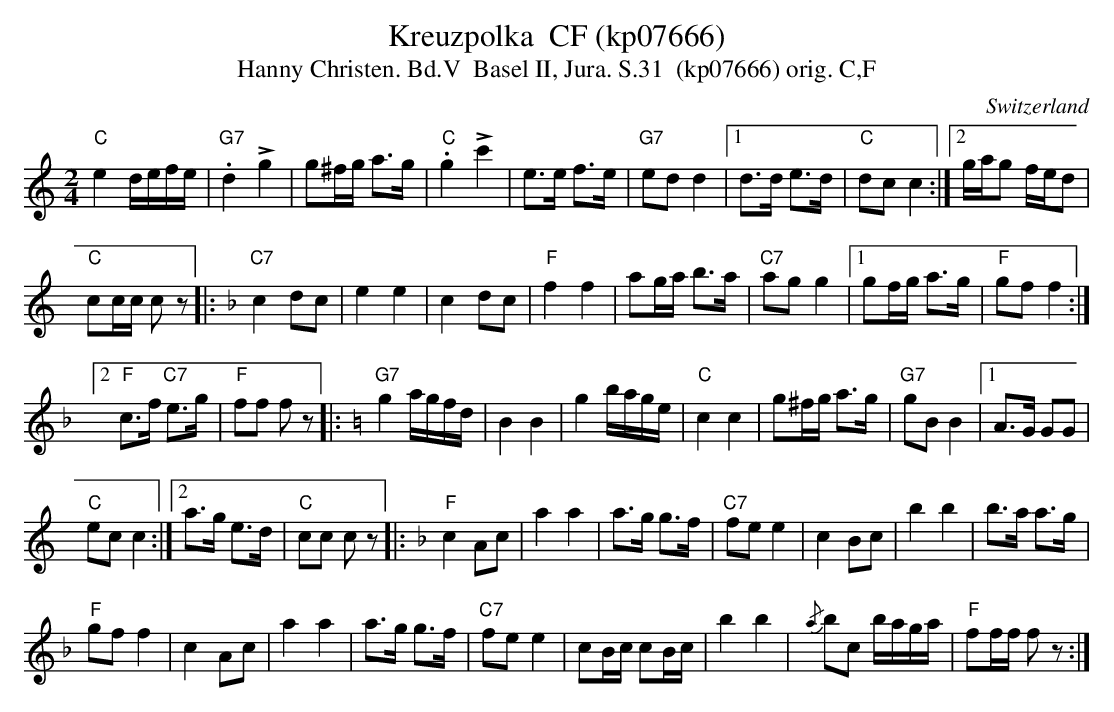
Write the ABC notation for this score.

X:1
T:Kreuzpolka  CF (kp07666)
T:Hanny Christen. Bd.V  Basel II, Jura. S.31  (kp07666) orig. C,F
M:2/4
L:1/8
O:Switzerland
K:C major
"C"e2 d/e/f/e/ | "G7".d2!>!g2 | g^f/g/ a>g | "C".g2!>!c'2 | e>e f>e | "G7"edd2 |1 d>d e>d | "C"dcc2 :|2 g/a/g f/e/d |
"C"cc/c/ cz |: [K:F]  "C7"c2dc | e2e2 | c2dc | "F"f2f2 | ag/a/ b>a | "C7"agg2 |1 gf/g/ a>g | "F"gff2 :|2
"F"c>f "C7"e>g | "F"ff fz [K:C] |: "G7"g2 a/g/f/d/ | B2B2 | g2 b/a/g/e/ | "C"c2c2 | g^f/g/ a>g | "G7"gBB2 |1 A>G GG |
"C"ecc2 :|2 a>g e>d | "C"cc cz |: [K:F] "F"c2Ac | a2a2 | a>g g>f | "C7"fee2 | c2Bc | b2b2 | b>a a>g |
"F"gff2 | c2Ac | a2a2 | a>g g>f | "C7"fee2 | cB/c/ cB/c/ | b2b2 | {/a}bc b/a/g/a/ | "F"ff/f/ fz :|
